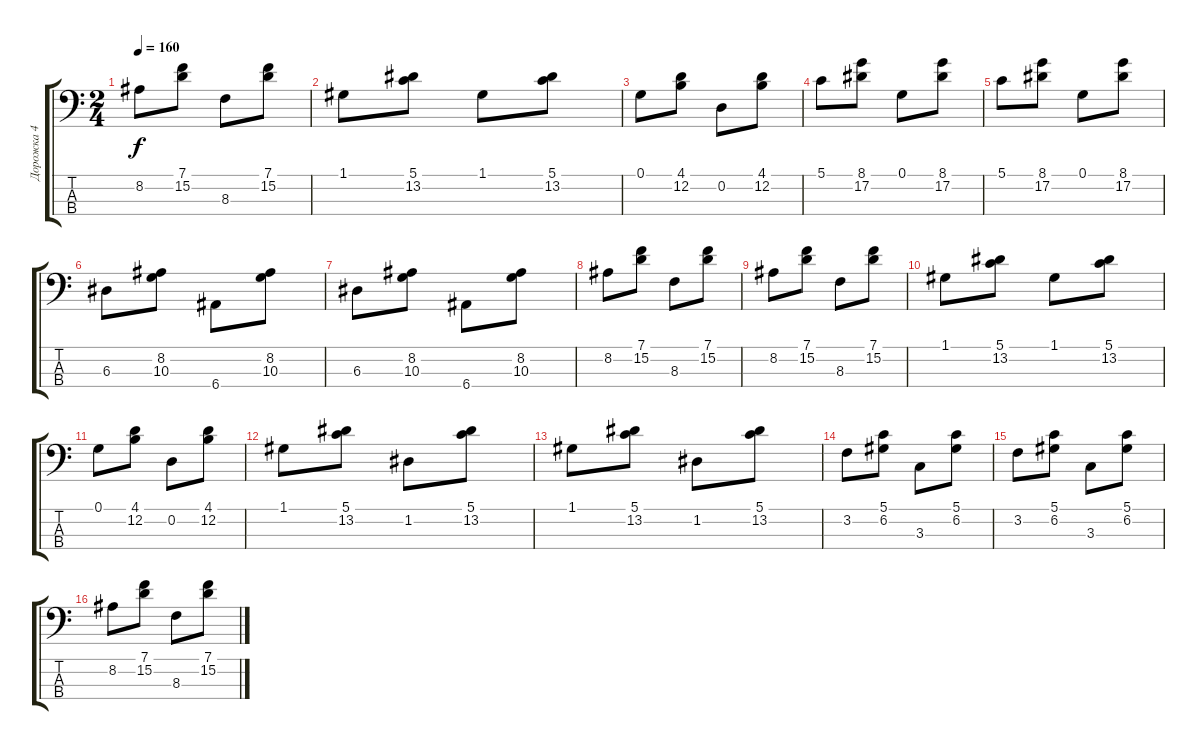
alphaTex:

\track ("Дорожка 4" "Дорожка 4") {instrument electricguitarjazz}
\staff {score tabs}
\tuning (G2 D2 A1 E1) {hide}
\ts (2 4)
\tempo 160
\clef f4
\ks c
8.2.8{dy f} (7.1 15.2).8 8.3.8 (7.1 15.2).8 |
1.1.8 (5.1 13.2).8 1.1.8 (5.1 13.2).8 |
0.1.8 (4.1 12.2).8 0.2.8 (4.1 12.2).8 |
5.1.8 (8.1 17.2).8 0.1.8 (8.1 17.2).8 |
5.1.8 (8.1 17.2).8 0.1.8 (8.1 17.2).8 |
6.3.8 (8.2 10.3).8 6.4.8 (8.2 10.3).8 |
6.3.8 (8.2 10.3).8 6.4.8 (8.2 10.3).8 |
8.2.8 (7.1 15.2).8 8.3.8 (7.1 15.2).8 |
8.2.8 (7.1 15.2).8 8.3.8 (7.1 15.2).8 |
1.1.8 (5.1 13.2).8 1.1.8 (5.1 13.2).8 |
0.1.8 (4.1 12.2).8 0.2.8 (4.1 12.2).8 |
1.1.8 (5.1 13.2).8 1.2.8 (5.1 13.2).8 |
1.1.8 (5.1 13.2).8 1.2.8 (5.1 13.2).8 |
3.2.8 (5.1 6.2).8 3.3.8 (5.1 6.2).8 |
3.2.8 (5.1 6.2).8 3.3.8 (5.1 6.2).8 |
8.2.8 (7.1 15.2).8 8.3.8 (7.1 15.2).8
